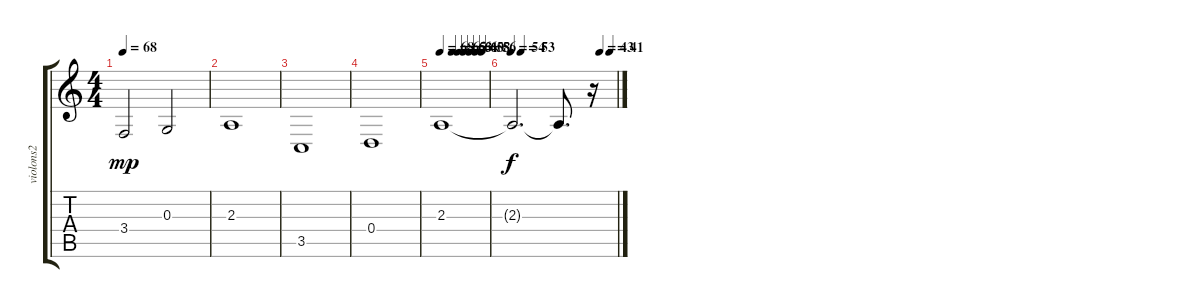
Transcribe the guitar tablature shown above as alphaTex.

\track ("violons2" "violons2") {instrument stringensemble1}
\staff {score tabs}
\tuning (E4 B3 G3 D3 A2 E2) {hide}
\ts (4 4)
\tempo 68
\clef g2
\ks c
3.4.2{dy mp} 0.3.2 |
2.3.1 |
3.5.1 |
0.4.1 |
\tempo 68
\tempo (65 0.25)
\tempo (63 0.375)
\tempo (61 0.5)
\tempo (60 0.625)
\tempo (58 0.75)
\tempo (56 0.875)
2.3.1 |
\tempo 54
\tempo (53 0.09375)
\tempo (43 0.84375)
\tempo (41 0.9375)
2.3{t}.2{d dy f} 2.3{t}.8{d} r.16
